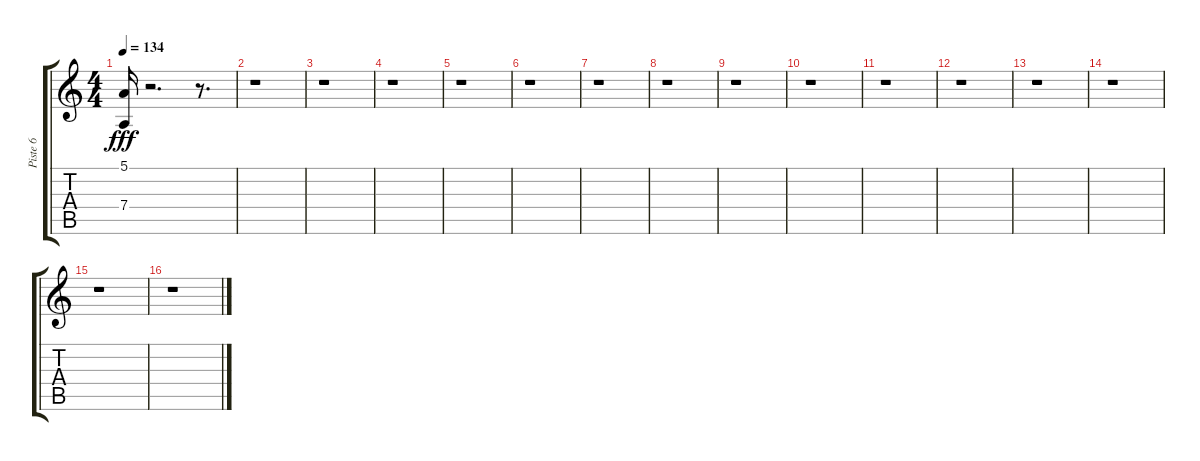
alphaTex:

\track ("Piste 6" "Piste 6") {instrument marimba}
\staff {score tabs}
\tuning (E4 B3 G3 D3 A2 E2) {hide}
\ts (4 4)
\tempo 134
\clef g2
\ks c
(5.1 7.4).16{dy fff} r.2{d} r.8{d} |
r.1 |
r.1 |
r.1 |
r.1 |
r.1 |
r.1 |
r.1 |
r.1 |
r.1 |
r.1 |
r.1 |
r.1 |
r.1 |
r.1 |
r.1
